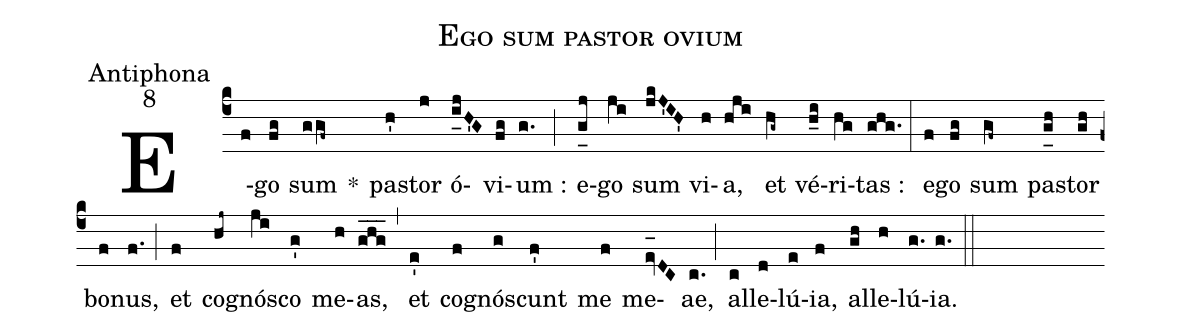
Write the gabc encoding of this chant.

name:Ego sum pastor ovium;
office-part:Antiphona;
mode:8;
%%
(c4) E(f)go(fg) sum(ggf~) *() pa(h')stor(j) ó(i_[uh:l]jH'G)vi(fg)um :(g.) (;) e(g_[uh:l]j)go(ji) sum(jkJ'IH') vi(h)a,(hji) et(hg~) vé(h_i)ri(hg)tas :(ghg.) (:) e(f)go(fg) sum(gf~) pa(g_[uh:l]h)stor(gh) bo(f)nus,(f.) (;) et(f) co(hj~)gnó(ji)sco(g') me(h)as,(ghg___) (,) et(e') co(f)gnó(g)scunt(f') me(f) me(ev_[oh:h]DC)ae,(c.) (;) al(c)le(d)lú(e){ia},(f) al(gh)le(h)lú(g.){ia}.(g.) (::)
